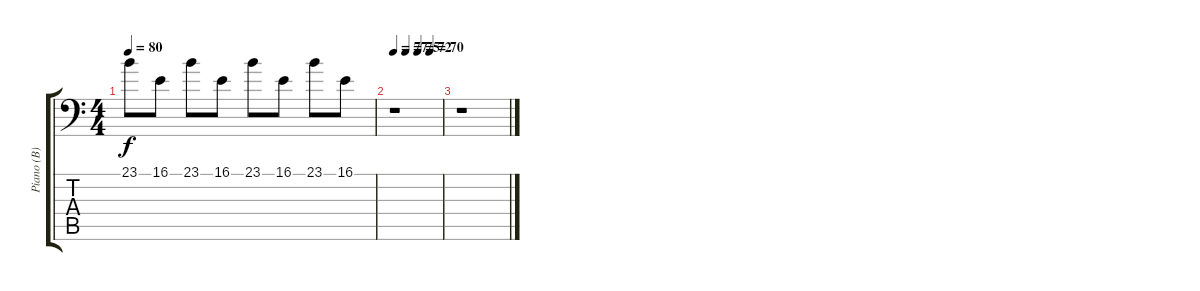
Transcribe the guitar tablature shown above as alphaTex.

\track ("Piano (B)" "Piano (B)") {instrument electricgrandpiano}
\staff {score tabs}
\tuning (C3 G2 D2 A1 E1 B0) {hide}
\ts (4 4)
\tempo 80
\clef f4
\ks c
23.1.8{dy f} 16.1.8 23.1.8 16.1.8 23.1.8 16.1.8 23.1.8 16.1.8 |
\tempo 77
\tempo (75 0.25)
\tempo (72 0.5)
\tempo (70 0.75)
r.1 |
r.1
